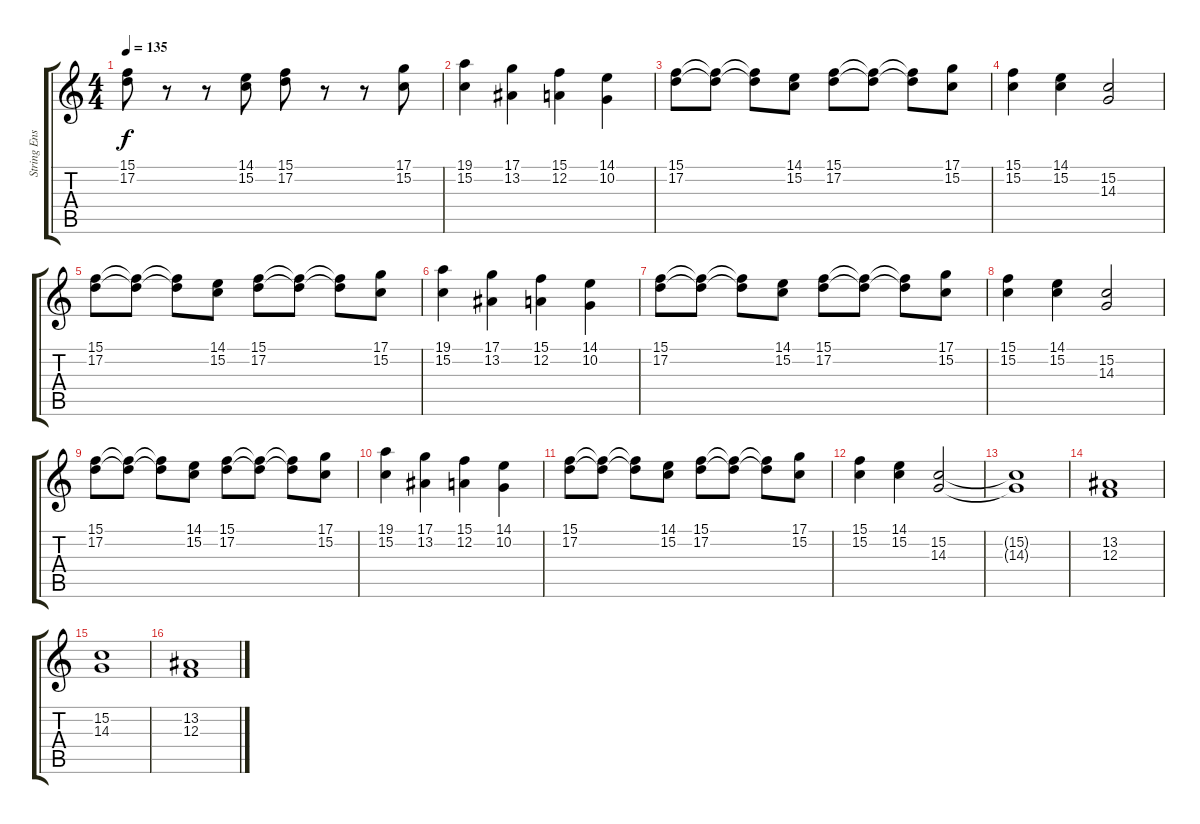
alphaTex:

\track ("String Ensemble" "String Ens") {instrument stringensemble1}
\staff {score tabs}
\tuning (D4 A3 F3 C3 G2 D2) {hide}
\ts (4 4)
\tempo 135
\clef g2
\ks c
(15.1 17.2).8{dy f} r.8 r.8 (14.1 15.2).8 (15.1 17.2).8 r.8 r.8 (17.1 15.2).8 |
(19.1 15.2).4 (17.1 13.2).4 (15.1 12.2).4 (14.1 10.2).4 |
(15.1 17.2).8 (15.1{t} 17.2{t}).8 (15.1{t} 17.2{t}).8 (14.1 15.2).8 (15.1 17.2).8 (15.1{t} 17.2{t}).8 (15.1{t} 17.2{t}).8 (17.1 15.2).8 |
(15.1 15.2).4 (14.1 15.2).4 (15.2 14.3).2 |
(15.1 17.2).8 (15.1{t} 17.2{t}).8 (15.1{t} 17.2{t}).8 (14.1 15.2).8 (15.1 17.2).8 (15.1{t} 17.2{t}).8 (15.1{t} 17.2{t}).8 (17.1 15.2).8 |
(19.1 15.2).4 (17.1 13.2).4 (15.1 12.2).4 (14.1 10.2).4 |
(15.1 17.2).8 (15.1{t} 17.2{t}).8 (15.1{t} 17.2{t}).8 (14.1 15.2).8 (15.1 17.2).8 (15.1{t} 17.2{t}).8 (15.1{t} 17.2{t}).8 (17.1 15.2).8 |
(15.1 15.2).4 (14.1 15.2).4 (15.2 14.3).2 |
(15.1 17.2).8 (15.1{t} 17.2{t}).8 (15.1{t} 17.2{t}).8 (14.1 15.2).8 (15.1 17.2).8 (15.1{t} 17.2{t}).8 (15.1{t} 17.2{t}).8 (17.1 15.2).8 |
(19.1 15.2).4 (17.1 13.2).4 (15.1 12.2).4 (14.1 10.2).4 |
(15.1 17.2).8 (15.1{t} 17.2{t}).8 (15.1{t} 17.2{t}).8 (14.1 15.2).8 (15.1 17.2).8 (15.1{t} 17.2{t}).8 (15.1{t} 17.2{t}).8 (17.1 15.2).8 |
(15.1 15.2).4 (14.1 15.2).4 (15.2 14.3).2 |
(15.2{t} 14.3{t}).1 |
(13.2 12.3).1 |
(15.2 14.3).1 |
(13.2 12.3).1
